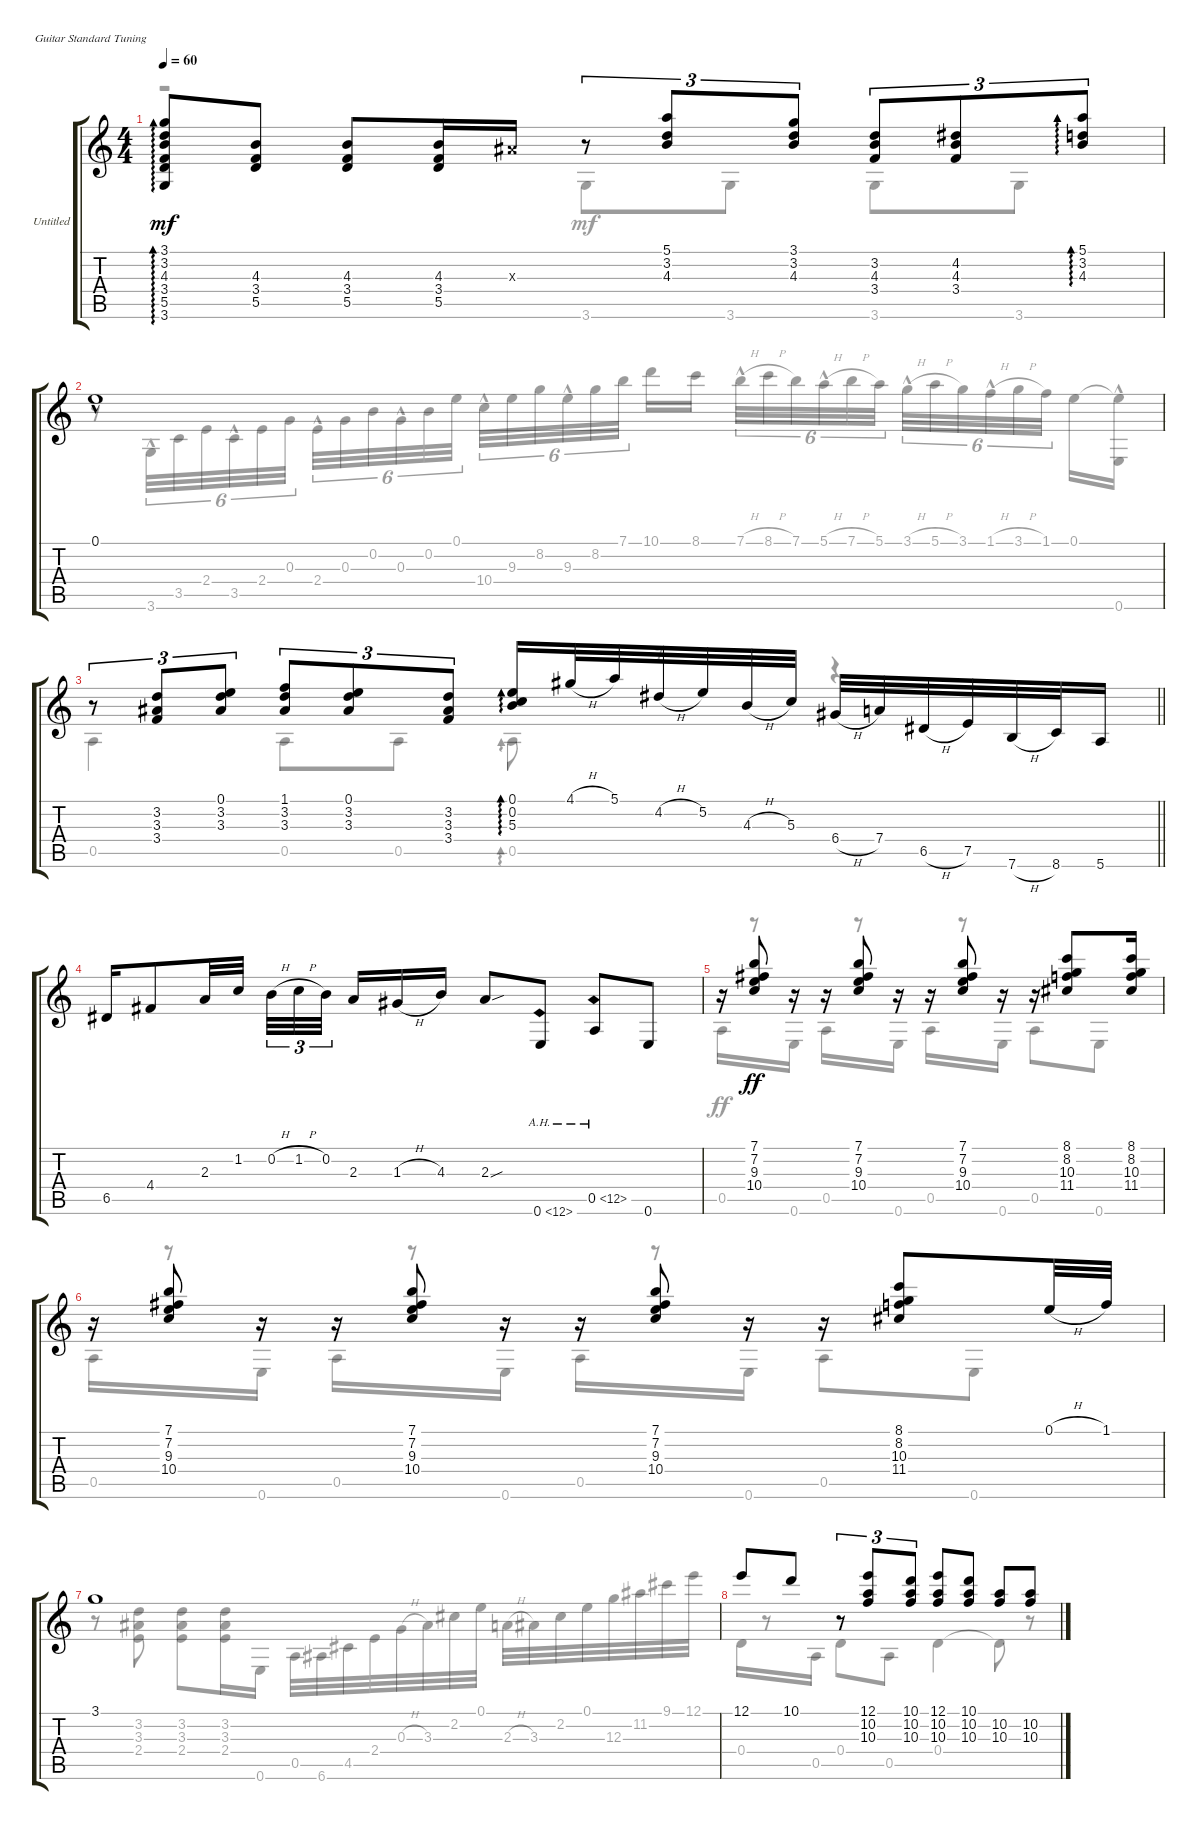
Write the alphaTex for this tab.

\bracketExtendMode groupsimilarinstruments
\firstSystemTrackNameOrientation horizontal
\otherSystemsTrackNameOrientation horizontal
\track ("Untitled" "Untitled") {instrument acousticguitarnylon}
\staff {score tabs}
\tuning (E4 B3 G3 D3 A2 E2)
\voice
\ts (4 4)
\tempo 60
\clef g2
\ks c
(3.1 3.2 4.3 3.4 5.5 3.6).8{ad 0 dy mf} (4.3 3.4 5.5).8 (4.3 3.4 5.5).8 (4.3 3.4 5.5).16 3.3{x}.16 r.8{tu (3 2)} (5.1 3.2 4.3).8{tu (3 2)} (3.1 3.2 4.3).8{tu (3 2)} (3.2 4.3 3.4).8{tu (3 2)} (4.2 4.3 3.4).8{tu (3 2)} (5.1 3.2 4.3).8{tu (3 2) ad 0} |
0.1{hac}.1 |
\barLineRight lightlight
r.8{tu (3 2)} (3.2 3.3 3.4).8{tu (3 2)} (0.1 3.2 3.3).8{tu (3 2)} (1.1 3.2 3.3).8{tu (3 2)} (0.1 3.2 3.3).8{tu (3 2)} (3.2 3.3 3.4).8{tu (3 2)} (0.1 5.3 0.2).16{ad 0} 4.1{h}.32 5.1.32 4.2{h}.32 5.2.32 4.3{h}.32 5.3.32 6.4{h}.32 7.4.32 6.5{h}.32 7.5.32 7.6{h}.32 8.6.32 5.6.16 |
6.5.16 4.4.8 2.3.32 1.2.32 0.2{h}.32{tu (3 2)} 1.2{h}.32{tu (3 2)} 0.2.32{tu (3 2)} 2.3.16 1.3{h}.16 4.3.16 2.3{sou}.8 0.6{ah 12}.8 0.5{ah 12}.8 0.6.8 |
r.16 (7.1 7.2 9.3 10.4).8{dy ff} r.16 r.16 (7.1 7.2 9.3 10.4).8 r.16 r.16 (7.1 7.2 9.3 10.4).8 r.16 r.16 (8.1 8.2 10.3 11.4).8 (8.1 8.2 10.3 11.4).16 |
r.16 (7.1 7.2 9.3 10.4).8 r.16 r.16 (7.1 7.2 9.3 10.4).8 r.16 r.16 (7.1 7.2 9.3 10.4).8 r.16 r.16 (8.1 8.2 10.3 11.4).8 0.1{h}.32 1.1.32 |
3.1.1 |
12.1.8 10.1.8 r.8{tu (3 2)} (12.1 10.2 10.3).8{tu (3 2)} (10.1 10.2 10.3).8{tu (3 2)} (12.1 10.2 10.3).8 (10.1 10.2 10.3).8 (10.2 10.3).8 (10.2 10.3).8
\voice
\clef g2
\ottava regular
\simile none
\ks c
r.2{ad 0 dy mf} 3.6.8 3.6.8 3.6.8 3.6.8 |
r.8 3.6{hac}.32{tu (6 4)} 3.5.32{tu (6 4)} 2.4.32{tu (6 4)} 3.5{hac}.32{tu (6 4)} 2.4.32{tu (6 4)} 0.3.32{tu (6 4)} 2.4{hac}.32{tu (6 4)} 0.3.32{tu (6 4)} 0.2.32{tu (6 4)} 0.3{hac}.32{tu (6 4)} 0.2.32{tu (6 4)} 0.1.32{tu (6 4)} 10.4{hac}.32{tu (6 4)} 9.3.32{tu (6 4)} 8.2.32{tu (6 4)} 9.3{hac}.32{tu (6 4)} 8.2.32{tu (6 4)} 7.1.32{tu (6 4)} 10.1.16 8.1.16 7.1{h hac}.32{tu (6 4)} 8.1{h}.32{tu (6 4)} 7.1.32{tu (6 4)} 5.1{h hac}.32{tu (6 4)} 7.1{h}.32{tu (6 4)} 5.1.32{tu (6 4)} 3.1{h hac}.32{tu (6 4)} 5.1{h}.32{tu (6 4)} 3.1.32{tu (6 4)} 1.1{h hac}.32{tu (6 4)} 3.1{h}.32{tu (6 4)} 1.1.32{tu (6 4)} 0.1.16 (0.1{hac t} 0.6{hac}).16 |
\barLineRight lightlight
0.5.4 0.5.8 0.5.8 0.5.8{ad 0} r.8 r.4 |
|
0.5.16{dy ff} r.8 0.6.16 0.5.16 r.8 0.6.16 0.5.16 r.8 0.6.16 0.5.8 0.6.8 |
0.5.16 r.8 0.6.16 0.5.16 r.8 0.6.16 0.5.16 r.8 0.6.16 0.5.8 0.6.8 |
r.8 (3.2 3.3 2.4).8 (3.2 3.3 2.4).8 (3.2 3.3 2.4).16 0.6.16 0.5.32 6.6.32 4.5.32 2.4.32 0.3{h}.32 3.3.32 2.2.32 0.1.32 2.3{h}.32 3.3.32 2.2.32 0.1.32 12.3.32 11.2.32 9.1.32 12.1.32 |
0.4.16 r.8 0.5.16 0.4.8 0.5.8 0.4.4 0.4{t}.8 r.8
